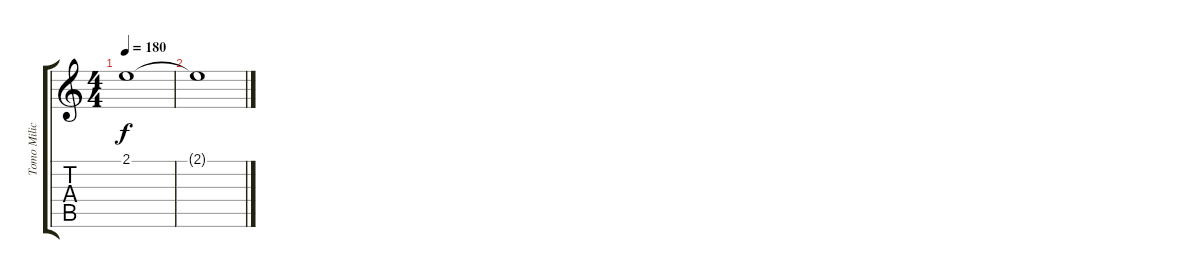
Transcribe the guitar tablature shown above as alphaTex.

\track ("Tomo Milicevic" "Tomo Milic") {instrument distortionguitar}
\staff {score tabs}
\tuning (D4 A3 F3 C3 G2 C2) {hide}
\ts (4 4)
\tempo 180
\clef g2
\ks c
2.1{t}.1{dy f} |
2.1{t}.1
